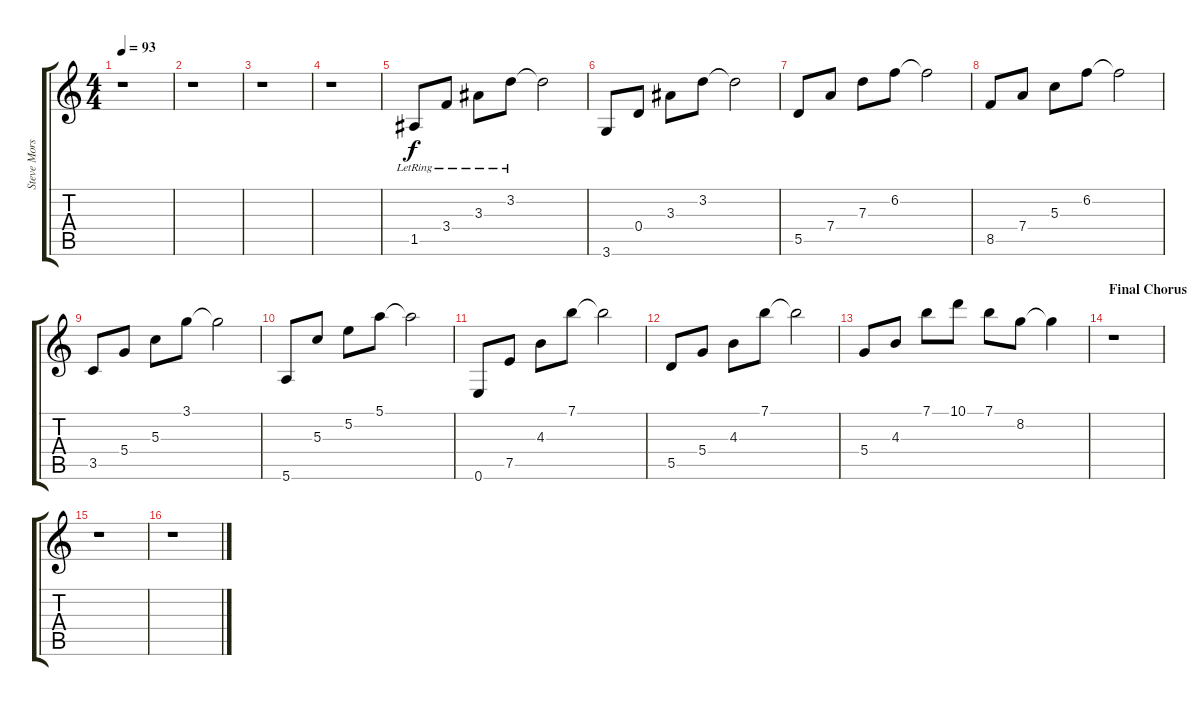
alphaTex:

\track ("Steve Morse (electric guitar 2 - rhythm)" "Steve Mors") {instrument electricguitarjazz}
\staff {score tabs}
\tuning (E4 B3 G3 D3 A2 E2) {hide}
\ts (4 4)
\tempo 93
\clef g2
\ks c
r.1{dy f} |
r.1 |
r.1 |
r.1 |
1.5{lr}.8 3.4{lr}.8 3.3{lr}.8 3.2{lr}.8 3.2{t}.2 |
3.6.8 0.4.8 3.3.8 3.2.8 3.2{t}.2 |
5.5.8 7.4.8 7.3.8 6.2.8 6.2{t}.2 |
8.5.8 7.4.8 5.3.8 6.2.8 6.2{t}.2 |
3.5.8 5.4.8 5.3.8 3.1.8 3.1{t}.2 |
5.6.8 5.3.8 5.2.8 5.1.8 5.1{t}.2 |
0.6.8 7.5.8 4.3.8 7.1.8 7.1{t}.2 |
5.5.8 5.4.8 4.3.8 7.1.8 7.1{t}.2 |
5.4.8 4.3.8 7.1.8 10.1.8 7.1.8 8.2.8 8.2{t}.4 |
\section ("" "Final Chorus")
r.1 |
r.1 |
r.1
